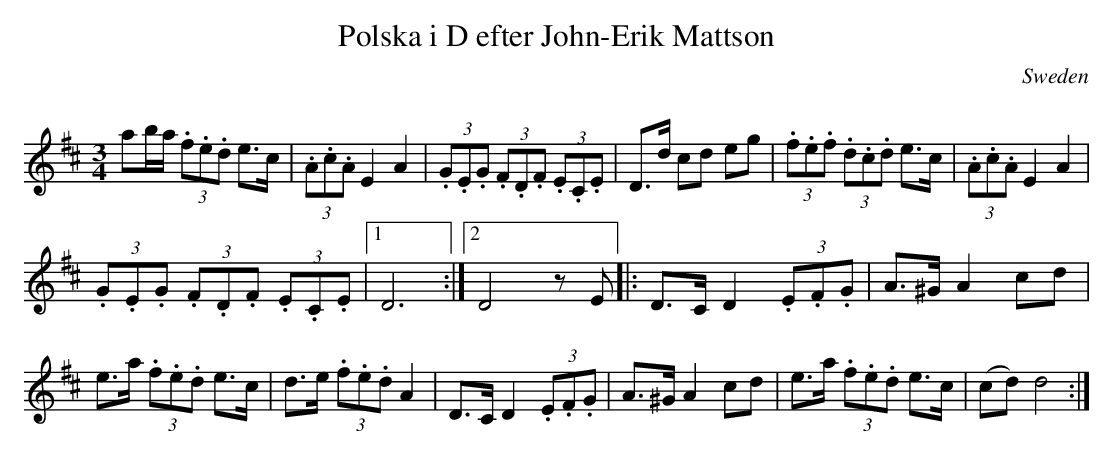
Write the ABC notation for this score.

X:1
T:Polska i D efter John-Erik Mattson
Q:140
M:3/4
L:1/8
O:Sweden
K:D
ab/a/ (3.f.e.d e>c | (3.A.c.A E2 A2 |\
(3.G.E.G (3.F.D.F (3.E.C.E | D>d cd eg|\
(3.f.e.f (3.d.c.d e>c | (3.A.c.A E2 A2 |
(3.G.E.G (3.F.D.F (3.E.C.E |1 D6 :|2 D4 zE|: \
D>C D2 (3.E.F.G | A>^G A2 cd |
e>a (3.f.e.d e>c | d>e (3.f.e.d A2 |\
D>C D2 (3.E.F.G | A>^G A2 cd | \
e>a (3.f.e.d e>c | (cd) d4:|
